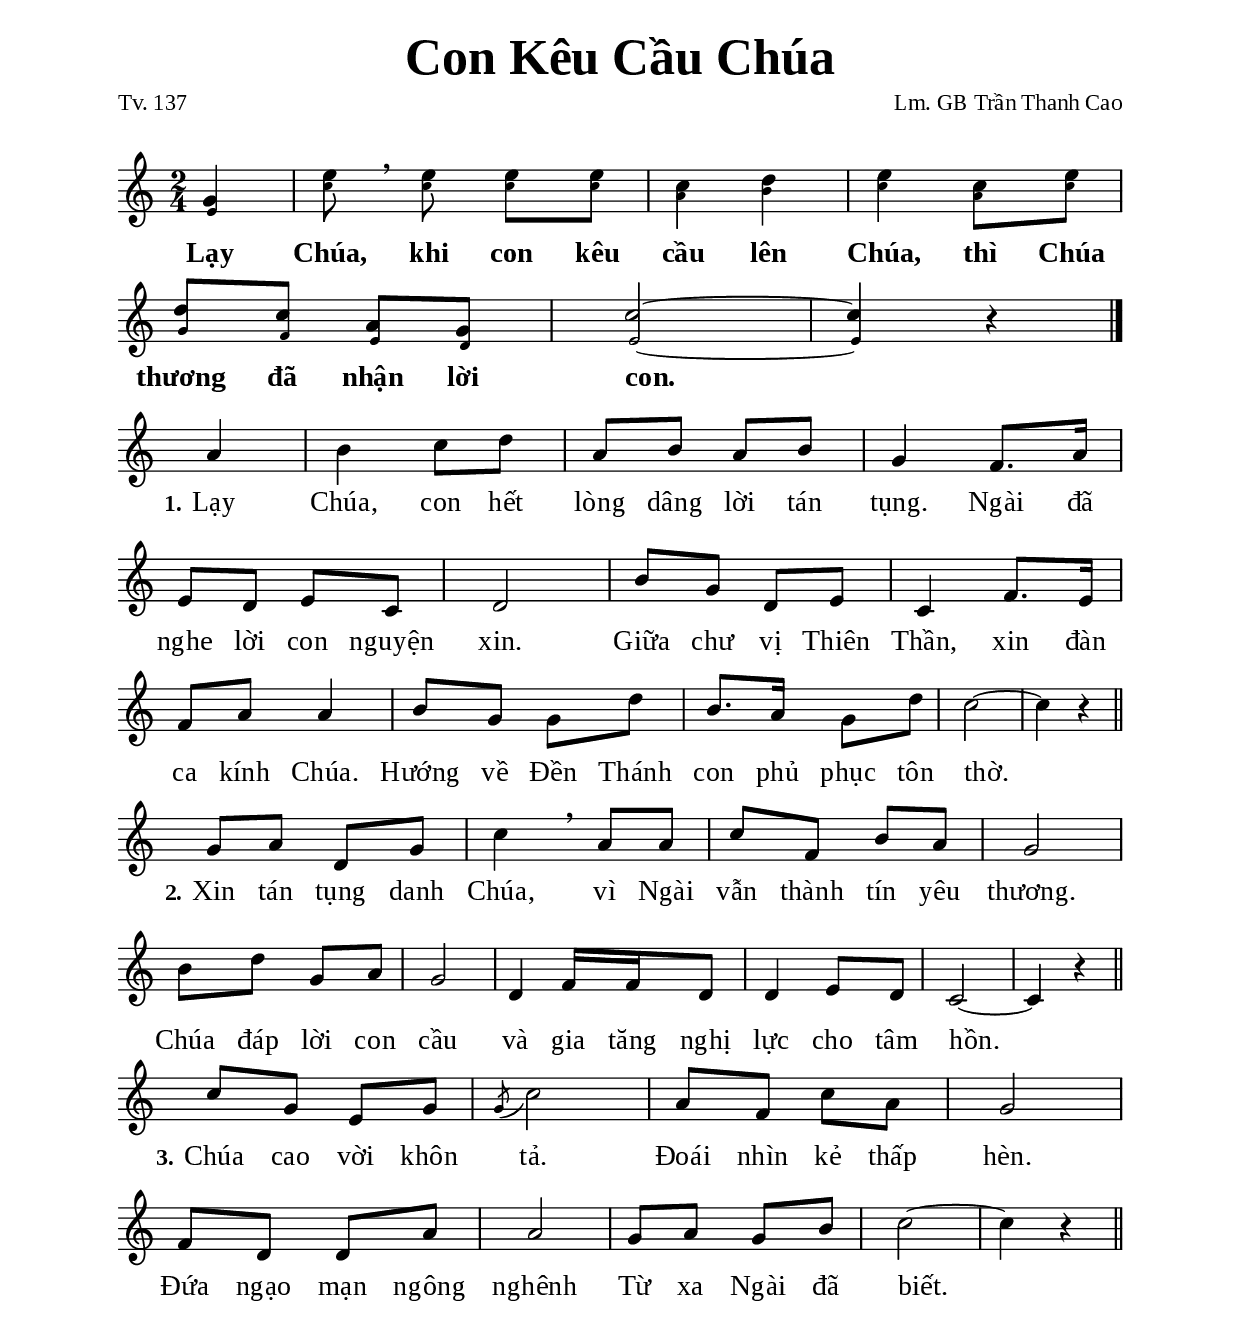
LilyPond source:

% Cài đặt chung
\version "2.22.1"
\include "english.ly"

\header {
  title = \markup { \fontsize #3 "Con Kêu Cầu Chúa" }
  poet = "Tv. 137"
  composer = "Lm. GB Trần Thanh Cao"
  arranger = " "
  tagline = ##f
}

% Nhạc điệp khúc
nhacDiepKhucSop = \relative c'' {
  \partial 4 g4 |
  e'8 \breathe e e e |
  c4 d |
  e c8 e |
  d c a g |
  c2 ~ |
  c4 r \bar "|."
}

nhacDiepKhucBas = \relative c'' {
  \partial 4 e,4 |
  c'8 \breathe c c c |
  a4 b |
  c a8 c |
  g f e d |
  e2 ~ |
  e4 r
}

% Nhạc phiên khúc
nhacPhienKhucMot = \relative c'' {
  \partial 4 a4 |
  b c8 d |
  a b a b |
  g4 f8. a16 |
  e8 d e c |
  d2 |
  b'8 g d e |
  c4 f8. e16 |
  f8 a a4 |
  b8 g g d' |
  b8. a16 g8 d' |
  c2 ~ |
  c4 r \bar "||"
}

nhacPhienKhucHai = \relative c'' {
  g8 a d, g |
  c4 \breathe a8 a |
  c f, b a |
  g2 |
  b8 d g, a |
  g2 |
  d4 f16 f d8 |
  d4 e8 d |
  c2 ~ |
  c4 r \bar "||"
}

nhacPhienKhucBa = \relative c'' {
  c8 g e g |
  \acciaccatura g8 c2 |
  a8 f c' a |
  g2 |
  f8 d d a' |
  a2 |
  g8 a g b |
  c2 ~ |
  c4 r \bar "||"
}

% Lời điệp khúc
loiDiepKhuc = \lyricmode {
  \override Lyrics.LyricText.font-series = #'bold
  Lạy Chúa, khi con kêu cầu lên Chúa,
  thì Chúa thương đã nhận lời con.
}

% Lời phiên khúc
loiPhienKhucMot = \lyricmode {
  \set stanza = #"1."
  Lạy Chúa, con hết lòng dâng lời tán tụng.
  Ngài đã nghe lời con nguyện xin.
  Giữa chư vị Thiên Thần,
  xin đàn ca kính Chúa.
  Hướng về Đền Thánh con phủ phục tôn thờ.
}

loiPhienKhucHai = \lyricmode {
  \set stanza = #"2."
  Xin tán tụng danh Chúa,
  vì Ngài vẫn thành tín yêu thương.
  Chúa đáp lời con cầu và gia tăng nghị lực cho tâm hồn.
}

loiPhienKhucBa = \lyricmode {
  \set stanza = #"3."
  Chúa cao vời khôn tả.
  Đoái nhìn kẻ thấp hèn.
  Đứa ngạo mạn ngông nghênh
  Từ xa Ngài đã biết.
}


% Dàn trang
\paper {
  #(set-paper-size "a4")
  top-margin = 20\mm
  bottom-margin = 10\mm
  left-margin = 20\mm
  right-margin = 20\mm
  indent = #0
  #(define fonts
    (make-pango-font-tree
      "Liberation Serif"
      "Liberation Serif"
      "Liberation Serif"
      (/ 20 20)))
  page-count = #1
  system-system-spacing = #'((basic-distance . 12.5)
                             (minimum-distance . 12.5)
                             (padding . 1))
  score-system-spacing = #'((basic-distance . 12.5)
                             (minimum-distance . 12.5)
                             (padding . 1))
}

% Thiết lập tông và nhịp
TongNhip = { \key c \major \time 2/4 }

% Đổi kích thước nốt cho bè phụ
notBePhu =
#(define-music-function (font-size music) (number? ly:music?)
   (for-some-music
     (lambda (m)
       (if (music-is-of-type? m 'rhythmic-event)
           (begin
             (set! (ly:music-property m 'tweaks)
                   (cons `(font-size . ,font-size)
                         (ly:music-property m 'tweaks)))
             #t)
           #f))
     music)
   music)

\score {
  \new ChoirStaff <<
    \new Staff = diepKhuc \with {
        \consists "Merge_rests_engraver"
        %\magnifyStaff #(magstep +1)
        printPartCombineTexts = ##f
      }
      <<
      \new Voice \TongNhip \partCombine 
        \nhacDiepKhucSop
        \notBePhu -3 { \nhacDiepKhucBas }
      \new NullVoice = nhacThamChieu \nhacDiepKhucSop
      \new Lyrics \with {
          \override VerticalAxisGroup.
            nonstaff-relatedstaff-spacing.padding = #1.2
          \override VerticalAxisGroup.
            nonstaff-unrelatedstaff-spacing.padding = #1
        }
        \lyricsto nhacThamChieu \loiDiepKhuc
      >>
  >>
  \layout {
    \override Lyrics.LyricText.font-series = #'bold
    \override Lyrics.LyricText.font-size = #+2
    \override Lyrics.LyricSpace.minimum-distance = #4.0
    \override Score.BarNumber.break-visibility = ##(#f #f #f)
    \override Score.SpacingSpanner.uniform-stretching = ##t
  }
}

\score {
  \new ChoirStaff <<
    \new Staff = phienKhuc \with {
        %\magnifyStaff #(magstep +1)
      }
      <<
      \new Voice = beSop {
        \key c \major \time 2/4 \nhacPhienKhucMot
      }
    >>
    \new Lyrics \with {
          \override VerticalAxisGroup.
            nonstaff-relatedstaff-spacing.padding = #1.2
          \override VerticalAxisGroup.
            nonstaff-unrelatedstaff-spacing.padding = #1
        }
        \lyricsto beSop \loiPhienKhucMot
  >>
  \layout {
    \override Staff.TimeSignature.transparent = ##t
    \override Lyrics.LyricText.font-size = #+2
    \override Lyrics.LyricSpace.minimum-distance = #2.0
    \override Score.BarNumber.break-visibility = ##(#f #f #f)
    \override Score.SpacingSpanner.uniform-stretching = ##t
  }
}

\score {
  \new ChoirStaff <<
    \new Staff = phienKhuc \with {
        %\magnifyStaff #(magstep +1)
      }
      <<
      \new Voice = beSop {
        \key c \major \time 2/4 \nhacPhienKhucHai
      }
    >>
    \new Lyrics \with {
          \override VerticalAxisGroup.
            nonstaff-relatedstaff-spacing.padding = #1.5
          \override VerticalAxisGroup.
            nonstaff-unrelatedstaff-spacing.padding = #1
        }
        \lyricsto beSop \loiPhienKhucHai
  >>
  \layout {
    \override Staff.TimeSignature.transparent = ##t
    \override Lyrics.LyricText.font-size = #+2
    \override Lyrics.LyricSpace.minimum-distance = #2.1
    \override Score.BarNumber.break-visibility = ##(#f #f #f)
    \override Score.SpacingSpanner.uniform-stretching = ##t
  }
}

\score {
  \new ChoirStaff <<
    \new Staff = phienKhuc \with {
        %\magnifyStaff #(magstep +1)
      }
      <<
      \new Voice = beSop {
        \key c \major \time 2/4 \nhacPhienKhucBa
      }
    >>
    \new Lyrics \with {
          \override VerticalAxisGroup.
            nonstaff-relatedstaff-spacing.padding = #1.5
          \override VerticalAxisGroup.
            nonstaff-unrelatedstaff-spacing.padding = #1
        }
        \lyricsto beSop \loiPhienKhucBa
  >>
  \layout {
    \override Staff.TimeSignature.transparent = ##t
    \override Lyrics.LyricText.font-size = #+2
    \override Lyrics.LyricSpace.minimum-distance = #2.5
    \override Score.BarNumber.break-visibility = ##(#f #f #f)
    \override Score.SpacingSpanner.uniform-stretching = ##t
  }
}
